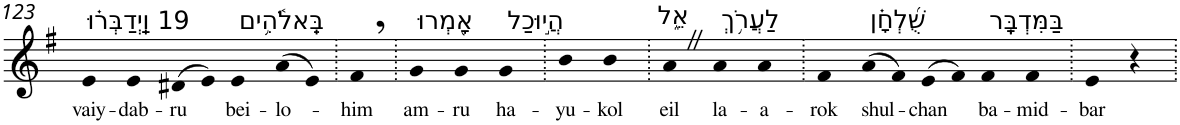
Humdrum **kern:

**kern	**text
*part1	*part1
*staff1	*staff1
*I"Piano	*
*I'Pno	*
!!LO:PB:g=z
*clefG2	*
*k[f#]	*
*G:	*
=123	=123
!LO:TX:a:t=19 וַֽיְדַבְּר֗וּ	!
!	!LO:LY:b
4e	vaiy-
!	!LO:LY:b
4e	-dab-
!	!LO:LY:b
(>8d#X	-ru
8e)	.
!LO:TX:a:t=בֵּֽאלֹ֫הִ֥ים	!
!	!LO:LY:b
4e	bei-
!	!LO:LY:b
(>8a	-lo-
8e)	.
=124.	=124.
!	!LO:LY:b
4f#,	-him
=125.	=125.
!LO:TX:a:t=אָ֭מְרוּ	!
!	!LO:LY:b
4g	am-
!	!LO:LY:b
4g	-ru
!LO:TX:a:t=הֲי֣וּכַל	!
!	!LO:LY:b
4g	ha-
=126.	=126.
!	!LO:LY:b
4b	-yu-
!	!LO:LY:b
4b	-kol
=127.	=127.
!LO:TX:a:t=אֵ֑ל	!
!	!LO:LY:b
4aZ	eil
!LO:TX:a:t=לַעֲרֹ֥ךְ	!
!	!LO:LY:b
4a	la-
!	!LO:LY:b
4a	-a-
=128.	=128.
!	!LO:LY:b
4f#	-rok
!LO:TX:a:t=שֻׁ֝לְחָ֗ן	!
!	!LO:LY:b
(>8a	shul-
8f#)	.
!	!LO:LY:b
(>8e	-chan
8f#)	.
!LO:TX:a:t=בַּמִּדְבָּֽר	!
!	!LO:LY:b
4f#	ba-
!	!LO:LY:b
4f#	-mid-
=129.	=129.
!	!LO:LY:b
4e	-bar
4r	.
=.	=.
*-	*-
